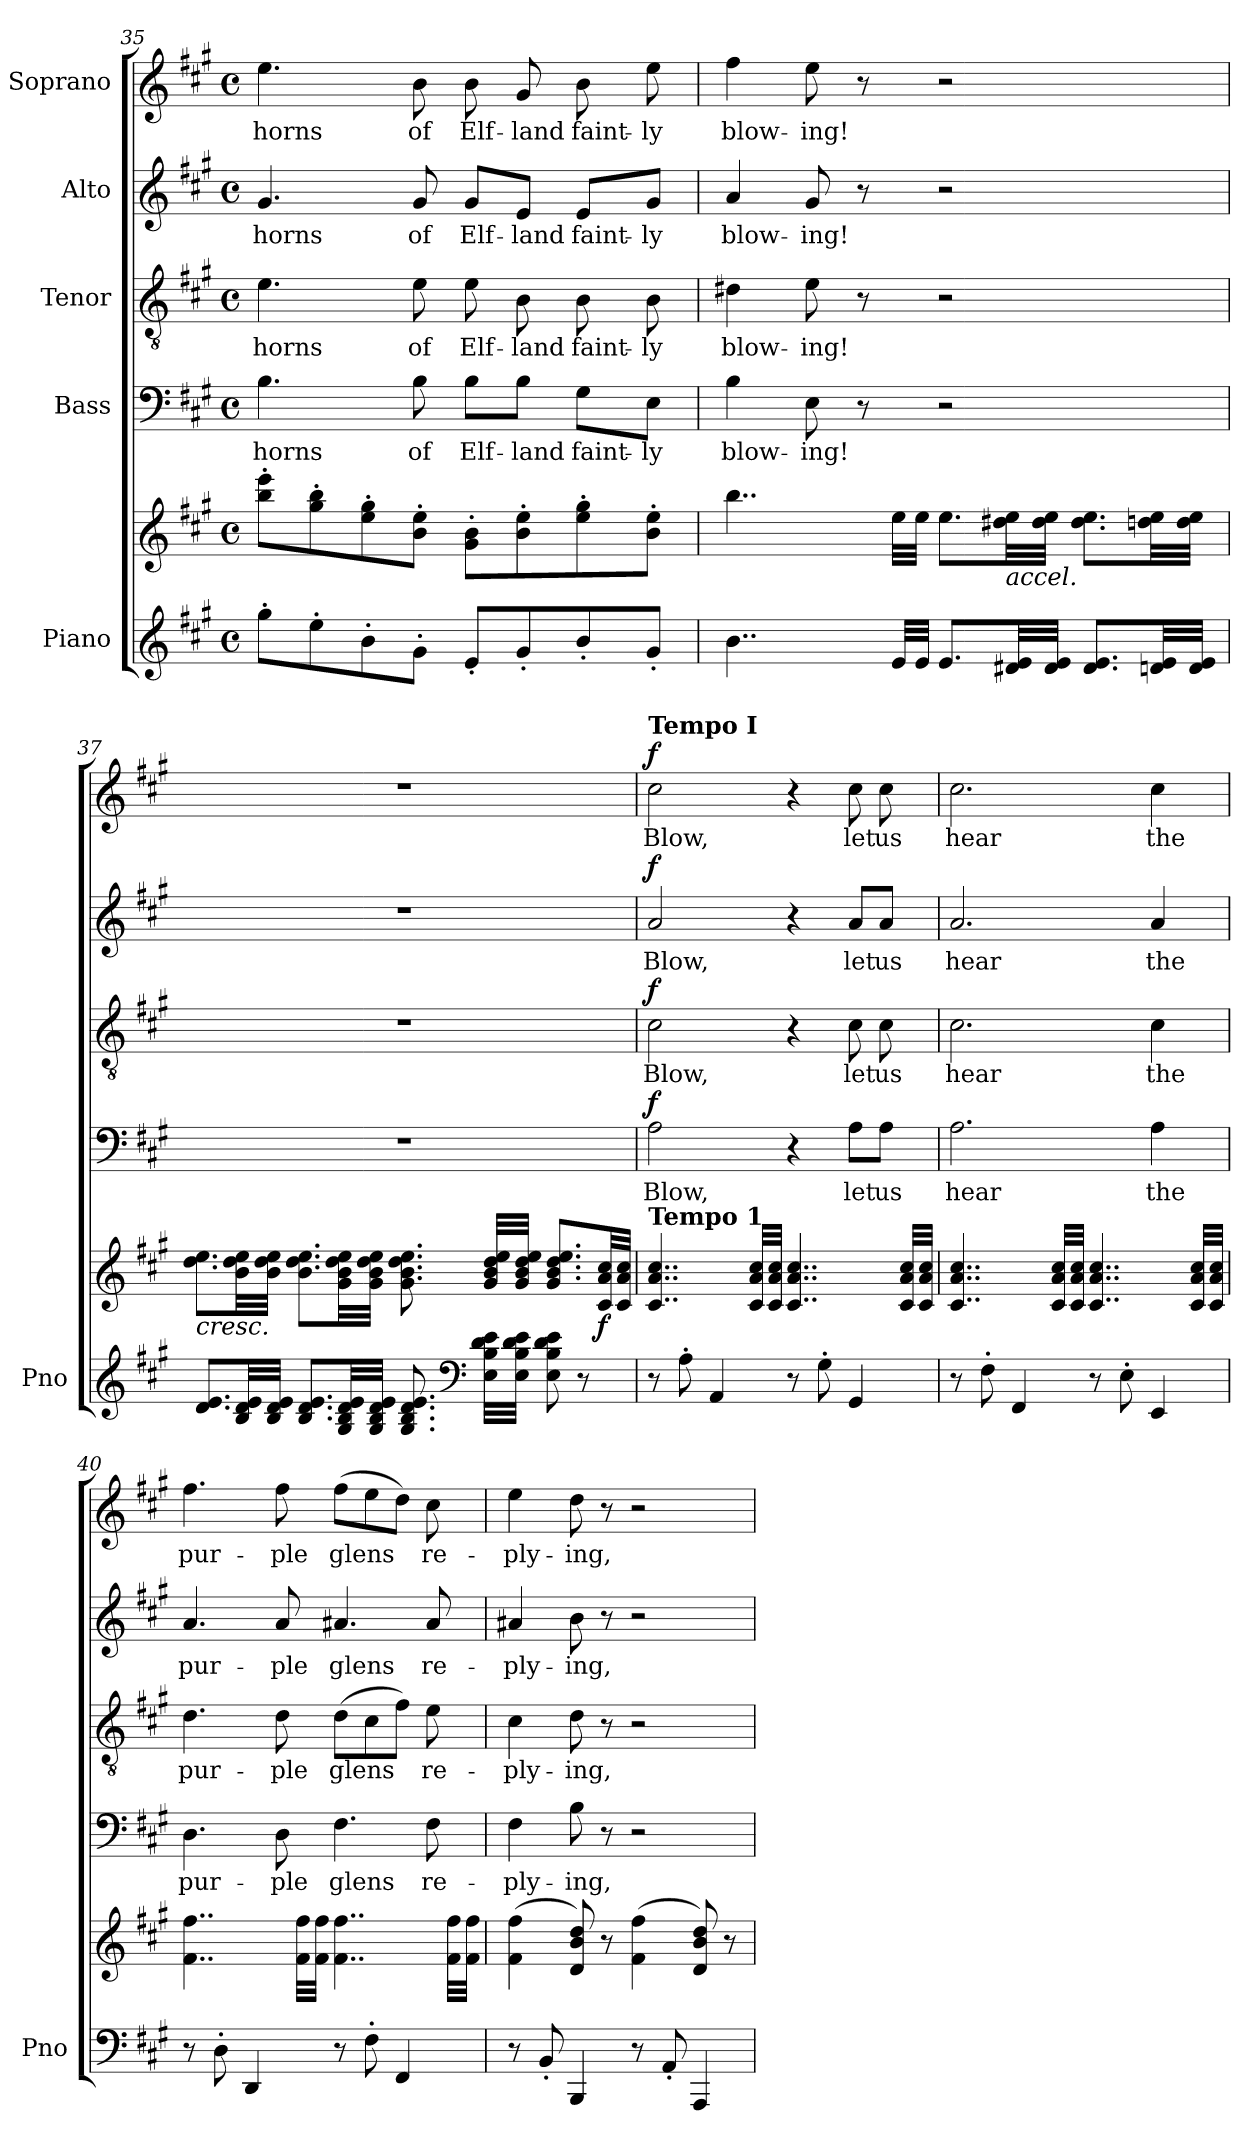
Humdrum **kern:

**kern	**kern	**dynam	**kern	**text	**dynam	**kern	**text	**dynam	**kern	**text	**dynam	**kern	**text	**dynam
*part5	*part5	*part5	*part4	*part4	*part4	*part3	*part3	*part3	*part2	*part2	*part2	*part1	*part1	*part1
*staff6	*staff5	*staff5/6	*staff4	*staff4	*staff4	*staff3	*staff3	*staff3	*staff2	*staff2	*staff2	*staff1	*staff1	*staff1
*I"Piano	*	*	*I"Bass	*	*	*I"Tenor	*	*	*I"Alto	*	*	*I"Soprano	*	*
*I'Pno	*	*	*	*	*	*	*	*	*	*	*	*	*	*
!!LO:PB:g=z
*clefG2	*clefG2	*	*clefF4	*	*	*clefGv2	*	*	*clefG2	*	*	*clefG2	*	*
*k[f#c#g#]	*k[f#c#g#]	*	*k[f#c#g#]	*	*	*k[f#c#g#]	*	*	*k[f#c#g#]	*	*	*k[f#c#g#]	*	*
*M4/4	*M4/4	*	*M4/4	*	*	*M4/4	*	*	*M4/4	*	*	*M4/4	*	*
*met(c)	*met(c)	*	*met(c)	*	*	*met(c)	*	*	*met(c)	*	*	*met(c)	*	*
=35	=35	=35	=35	=35	=35	=35	=35	=35	=35	=35	=35	=35	=35	=35
!	!	!	!	!LO:LY:b	!	!	!LO:LY:b	!	!	!LO:LY:b	!	!	!LO:LY:b	!
8gg#'\L	8bb\' 8eee\'L	.	4.B\	horns	.	4.e\	horns	.	4.g#/	horns	.	4.ee\	horns	.
8ee'\	8gg#\' 8bb\'	.	.	.	.	.	.	.	.	.	.	.	.	.
8b'\	8ee\' 8gg#\'	.	.	.	.	.	.	.	.	.	.	.	.	.
!	!	!	!	!LO:LY:b	!	!	!LO:LY:b	!	!	!LO:LY:b	!	!	!LO:LY:b	!
8g#'\J	8b\' 8ee\'J	.	8B\	of	.	8e\	of	.	8g#/	of	.	8b\	of	.
!	!	!	!	!LO:LY:b	!	!	!LO:LY:b	!	!	!LO:LY:b	!	!	!LO:LY:b	!
8e'/L	8g#\' 8b\'L	.	8B\L	Elf-	.	8e\	Elf-	.	8g#/L	Elf-	.	8b\	Elf-	.
!	!	!	!	!LO:LY:b	!	!	!LO:LY:b	!	!	!LO:LY:b	!	!	!LO:LY:b	!
8g#'/	8b\' 8ee\'	.	8B\J	-land	.	8B\	-land	.	8e/J	-land	.	8g#/	-land	.
!	!	!	!	!LO:LY:b	!	!	!LO:LY:b	!	!	!LO:LY:b	!	!	!LO:LY:b	!
8b'/	8ee\' 8gg#\'	.	8G#\L	faint-	.	8B\	faint-	.	8e/L	faint-	.	8b\	faint-	.
!	!	!	!	!LO:LY:b	!	!	!LO:LY:b	!	!	!LO:LY:b	!	!	!LO:LY:b	!
8g#'/J	8b\' 8ee\'J	.	8E\J	-ly	.	8B\	-ly	.	8g#/J	-ly	.	8ee\	-ly	.
=36	=36	=36	=36	=36	=36	=36	=36	=36	=36	=36	=36	=36	=36	=36
!	!	!	!	!LO:LY:b	!	!	!LO:LY:b	!	!	!LO:LY:b	!	!	!LO:LY:b	!
4..b\	4..bb\	.	4B\	blow-	.	4d#X\	blow-	.	4a/	blow-	.	4ff#\	blow-	.
!	!	!	!	!LO:LY:b	!	!	!LO:LY:b	!	!	!LO:LY:b	!	!	!LO:LY:b	!
.	.	.	8E\	-ing!	.	8e\	-ing!	.	8g#/	-ing!	.	8ee\	-ing!	.
.	.	.	8r	.	.	8r	.	.	8r	.	.	8r	.	.
32e/LLL	32ee\LLL	.	.	.	.	.	.	.	.	.	.	.	.	.
32e/JJJ	32ee\JJJ	.	.	.	.	.	.	.	.	.	.	.	.	.
8.e/L	8.ee\L	.	2r	.	.	2r	.	.	2r	.	.	2r	.	.
!	!LO:TX:b:i:t=accel.	!	!	!	!	!	!	!	!	!	!	!	!	!
32d#X/ 32e/LL	32dd#X\ 32ee\LL	.	.	.	.	.	.	.	.	.	.	.	.	.
32d#/ 32e/JJJ	32dd#\ 32ee\JJJ	.	.	.	.	.	.	.	.	.	.	.	.	.
8.d#/ 8.e/L	8.dd#\ 8.ee\L	.	.	.	.	.	.	.	.	.	.	.	.	.
32dn/ 32e/LL	32ddn\ 32ee\LL	.	.	.	.	.	.	.	.	.	.	.	.	.
32d/ 32e/JJJ	32dd\ 32ee\JJJ	.	.	.	.	.	.	.	.	.	.	.	.	.
=37	=37	=37	=37	=37	=37	=37	=37	=37	=37	=37	=37	=37	=37	=37
!	!LO:TX:b:i:t=cresc.	!	!	!	!	!	!	!	!	!	!	!	!	!
8.d/ 8.e/L	8.dd\ 8.ee\L	.	1r	.	.	1r	.	.	1r	.	.	1r	.	.
32B/ 32d/ 32e/LL	32b\ 32dd\ 32ee\LL	.	.	.	.	.	.	.	.	.	.	.	.	.
32B/ 32d/ 32e/JJJ	32b\ 32dd\ 32ee\JJJ	.	.	.	.	.	.	.	.	.	.	.	.	.
8.B/ 8.d/ 8.e/L	8.b\ 8.dd\ 8.ee\L	.	.	.	.	.	.	.	.	.	.	.	.	.
32G#/ 32B/ 32d/ 32e/LL	32g#\ 32b\ 32dd\ 32ee\LL	.	.	.	.	.	.	.	.	.	.	.	.	.
32G#/ 32B/ 32d/ 32e/JJJ	32g#\ 32b\ 32dd\ 32ee\JJJ	.	.	.	.	.	.	.	.	.	.	.	.	.
8.G#/ 8.B/ 8.d/ 8.e/	8.g#\ 8.b\ 8.dd\ 8.ee\	.	.	.	.	.	.	.	.	.	.	.	.	.
*clefF4	*	*	*	*	*	*	*	*	*	*	*	*	*	*
32E\ 32B\ 32d\ 32e\LLL	32g#/ 32b/ 32dd/ 32ee/LLL	.	.	.	.	.	.	.	.	.	.	.	.	.
32E\ 32B\ 32d\ 32e\JJJ	32g#/ 32b/ 32dd/ 32ee/JJJ	.	.	.	.	.	.	.	.	.	.	.	.	.
8E\ 8B\ 8d\ 8e\	8.g#/ 8.b/ 8.dd/ 8.ee/L	.	.	.	.	.	.	.	.	.	.	.	.	.
8r	.	.	.	.	.	.	.	.	.	.	.	.	.	.
!	!	!LO:DY:b	!	!	!	!	!	!	!	!	!	!	!	!
.	32c#/ 32a/ 32cc#/LL	f	.	.	.	.	.	.	.	.	.	.	.	.
.	32c#/ 32a/ 32cc#/JJJ	.	.	.	.	.	.	.	.	.	.	.	.	.
!!LO:LB:g=z
=38	=38	=38	=38	=38	=38	=38	=38	=38	=38	=38	=38	=38	=38	=38
!	!	!	!	!	!	!	!	!	!	!	!	!LO:TX:a:B:t=Tempo I	!	!
!	!LO:TX:a:B:t=Tempo 1	!	!	!	!	!	!	!	!	!	!	!	!	!
!	!	!	!	!LO:LY:b	!LO:DY:a	!	!LO:LY:b	!LO:DY:a	!	!LO:LY:b	!LO:DY:a	!	!LO:LY:b	!LO:DY:a
8r	4..c#/ 4..a/ 4..cc#/	.	2A\	Blow,	f	2c#\	Blow,	f	2a/	Blow,	f	2cc#\	Blow,	f
8A'\	.	.	.	.	.	.	.	.	.	.	.	.	.	.
4AA/	.	.	.	.	.	.	.	.	.	.	.	.	.	.
.	32c#/ 32a/ 32cc#/LLL	.	.	.	.	.	.	.	.	.	.	.	.	.
.	32c#/ 32a/ 32cc#/JJJ	.	.	.	.	.	.	.	.	.	.	.	.	.
8r	4..c#/ 4..a/ 4..cc#/	.	4r	.	.	4r	.	.	4r	.	.	4r	.	.
8G#'\	.	.	.	.	.	.	.	.	.	.	.	.	.	.
!	!	!	!	!LO:LY:b	!	!	!LO:LY:b	!	!	!LO:LY:b	!	!	!LO:LY:b	!
4GG#/	.	.	8A\L	let	.	8c#\	let	.	8a/L	let	.	8cc#\	let	.
!	!	!	!	!LO:LY:b	!	!	!LO:LY:b	!	!	!LO:LY:b	!	!	!LO:LY:b	!
.	.	.	8A\J	us	.	8c#\	us	.	8a/J	us	.	8cc#\	us	.
.	32c#/ 32a/ 32cc#/LLL	.	.	.	.	.	.	.	.	.	.	.	.	.
.	32c#/ 32a/ 32cc#/JJJ	.	.	.	.	.	.	.	.	.	.	.	.	.
=39	=39	=39	=39	=39	=39	=39	=39	=39	=39	=39	=39	=39	=39	=39
!	!	!	!	!LO:LY:b	!	!	!LO:LY:b	!	!	!LO:LY:b	!	!	!LO:LY:b	!
8r	4..c#/ 4..a/ 4..cc#/	.	2.A\	hear	.	2.c#\	hear	.	2.a/	hear	.	2.cc#\	hear	.
8F#'\	.	.	.	.	.	.	.	.	.	.	.	.	.	.
4FF#/	.	.	.	.	.	.	.	.	.	.	.	.	.	.
.	32c#/ 32a/ 32cc#/LLL	.	.	.	.	.	.	.	.	.	.	.	.	.
.	32c#/ 32a/ 32cc#/JJJ	.	.	.	.	.	.	.	.	.	.	.	.	.
8r	4..c#/ 4..a/ 4..cc#/	.	.	.	.	.	.	.	.	.	.	.	.	.
8E'\	.	.	.	.	.	.	.	.	.	.	.	.	.	.
!	!	!	!	!LO:LY:b	!	!	!LO:LY:b	!	!	!LO:LY:b	!	!	!LO:LY:b	!
4EE/	.	.	4A\	the	.	4c#\	the	.	4a/	the	.	4cc#\	the	.
.	32c#/ 32a/ 32cc#/LLL	.	.	.	.	.	.	.	.	.	.	.	.	.
.	32c#/ 32a/ 32cc#/JJJ	.	.	.	.	.	.	.	.	.	.	.	.	.
=40	=40	=40	=40	=40	=40	=40	=40	=40	=40	=40	=40	=40	=40	=40
!	!	!	!	!LO:LY:b	!	!	!LO:LY:b	!	!	!LO:LY:b	!	!	!LO:LY:b	!
8r	4..f#\ 4..ff#\	.	4.D\	pur-	.	4.d\	pur-	.	4.a/	pur-	.	4.ff#\	pur-	.
8D'\	.	.	.	.	.	.	.	.	.	.	.	.	.	.
4DD/	.	.	.	.	.	.	.	.	.	.	.	.	.	.
!	!	!	!	!LO:LY:b	!	!	!LO:LY:b	!	!	!LO:LY:b	!	!	!LO:LY:b	!
.	.	.	8D\	-ple	.	8d\	-ple	.	8a/	-ple	.	8ff#\	-ple	.
.	32f#\ 32ff#\LLL	.	.	.	.	.	.	.	.	.	.	.	.	.
.	32f#\ 32ff#\JJJ	.	.	.	.	.	.	.	.	.	.	.	.	.
!	!	!	!	!LO:LY:b	!	!	!LO:LY:b	!	!	!LO:LY:b	!	!	!LO:LY:b	!
8r	4..f#\ 4..ff#\	.	4.F#\	glens	.	(8d\L	glens	.	4.a#X/	glens	.	(8ff#\L	glens	.
8F#'\	.	.	.	.	.	8c#\	.	.	.	.	.	8ee\	.	.
4FF#/	.	.	.	.	.	8f#\J)	.	.	.	.	.	8dd\J)	.	.
!	!	!	!	!LO:LY:b	!	!	!LO:LY:b	!	!	!LO:LY:b	!	!	!LO:LY:b	!
.	.	.	8F#\	re-	.	8e\	re-	.	8a#/	re-	.	8cc#\	re-	.
.	32f#\ 32ff#\LLL	.	.	.	.	.	.	.	.	.	.	.	.	.
.	32f#\ 32ff#\JJJ	.	.	.	.	.	.	.	.	.	.	.	.	.
=41	=41	=41	=41	=41	=41	=41	=41	=41	=41	=41	=41	=41	=41	=41
!	!	!	!	!LO:LY:b	!	!	!LO:LY:b	!	!	!LO:LY:b	!	!	!LO:LY:b	!
8r	(4f#\ 4ff#\	.	4F#\	-ply-	.	4c#\	-ply-	.	4a#X/	-ply-	.	4ee\	-ply-	.
8BB'/	.	.	.	.	.	.	.	.	.	.	.	.	.	.
!	!	!	!	!LO:LY:b	!	!	!LO:LY:b	!	!	!LO:LY:b	!	!	!LO:LY:b	!
4BBB/	8d/ 8b/ 8dd/)	.	8B\	-ing,	.	8d\	-ing,	.	8b\	-ing,	.	8dd\	-ing,	.
.	8r	.	8r	.	.	8r	.	.	8r	.	.	8r	.	.
8r	(4f#\ 4ff#\	.	2r	.	.	2r	.	.	2r	.	.	2r	.	.
8AA'/	.	.	.	.	.	.	.	.	.	.	.	.	.	.
4AAA/	8d/ 8b/ 8dd/)	.	.	.	.	.	.	.	.	.	.	.	.	.
.	8r	.	.	.	.	.	.	.	.	.	.	.	.	.
=	=	=	=	=	=	=	=	=	=	=	=	=	=	=
*-	*-	*-	*-	*-	*-	*-	*-	*-	*-	*-	*-	*-	*-	*-
